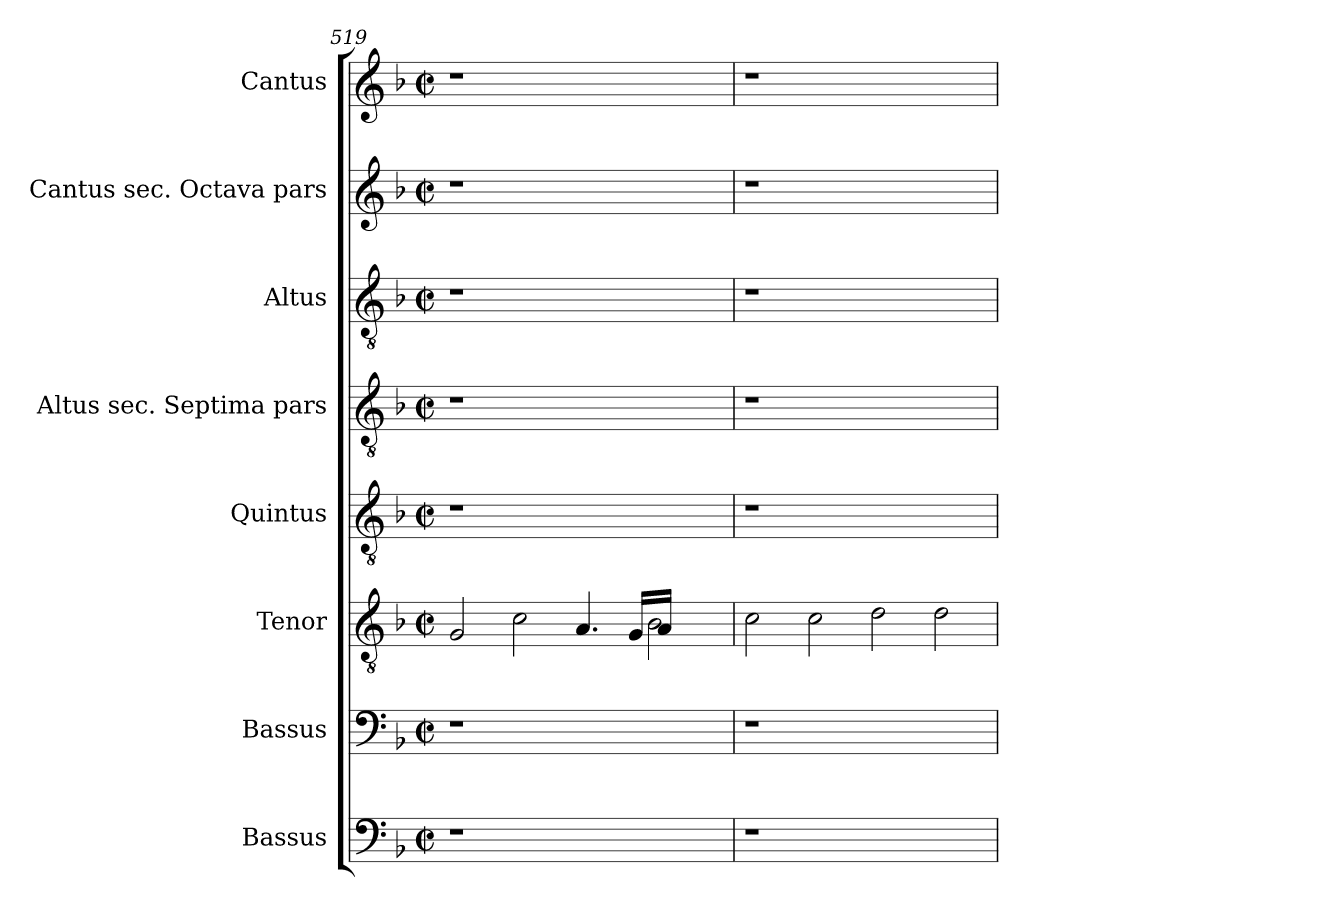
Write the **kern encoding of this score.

**kern	**kern	**kern	**kern	**kern	**kern	**kern	**kern
*part8	*part7	*part6	*part5	*part4	*part3	*part2	*part1
*staff8	*staff7	*staff6	*staff5	*staff4	*staff3	*staff2	*staff1
*I"Bassus	*I"Bassus	*I"Tenor	*I"Quintus	*I"Altus sec. Septima pars	*I"Altus	*I"Cantus sec. Octava pars	*I"Cantus
*	*I'Bassus	*I'Tenor	*I'Quintus	*	*I'Altus	*	*I'Cantus
*clefF4	*clefF4	*clefGv2	*clefGv2	*clefGv2	*clefGv2	*clefG2	*clefG2
*k[b-]	*k[b-]	*k[b-]	*k[b-]	*k[b-]	*k[b-]	*k[b-]	*k[b-]
*F:	*F:	*F:	*F:	*F:	*F:	*F:	*F:
*M2/2	*M2/2	*M2/2	*M2/2	*M2/2	*M2/2	*M2/2	*M2/2
*met(c|)	*met(c|)	*met(c|)	*met(c|)	*met(c|)	*met(c|)	*met(c|)	*met(c|)
=519	=519	=519	=519	=519	=519	=519	=519
*	*	*^	*	*	*	*	*
1r	1r	2G/	1ryy	1r	1r	1r	1r	1r
.	.	2c\	.	.	.	.	.	.
2...ryy	2...ryy	4.A/	4..ryy	2...ryy	2...ryy	2...ryy	2...ryy	2...ryy
.	.	16G/LL	.	.	.	.	.	.
.	.	16A/JJ	2B-\	.	.	.	.	.
.	.	4..ryy	.	.	.	.	.	.
*	*	*v	*v	*	*	*	*	*
=520	=520	=520	=520	=520	=520	=520	=520
1r	1r	2c\	1r	1r	1r	1r	1r
.	.	2c\	.	.	.	.	.
1ryy	1ryy	2d\	1ryy	1ryy	1ryy	1ryy	1ryy
.	.	2d\	.	.	.	.	.
=	=	=	=	=	=	=	=
*-	*-	*-	*-	*-	*-	*-	*-
